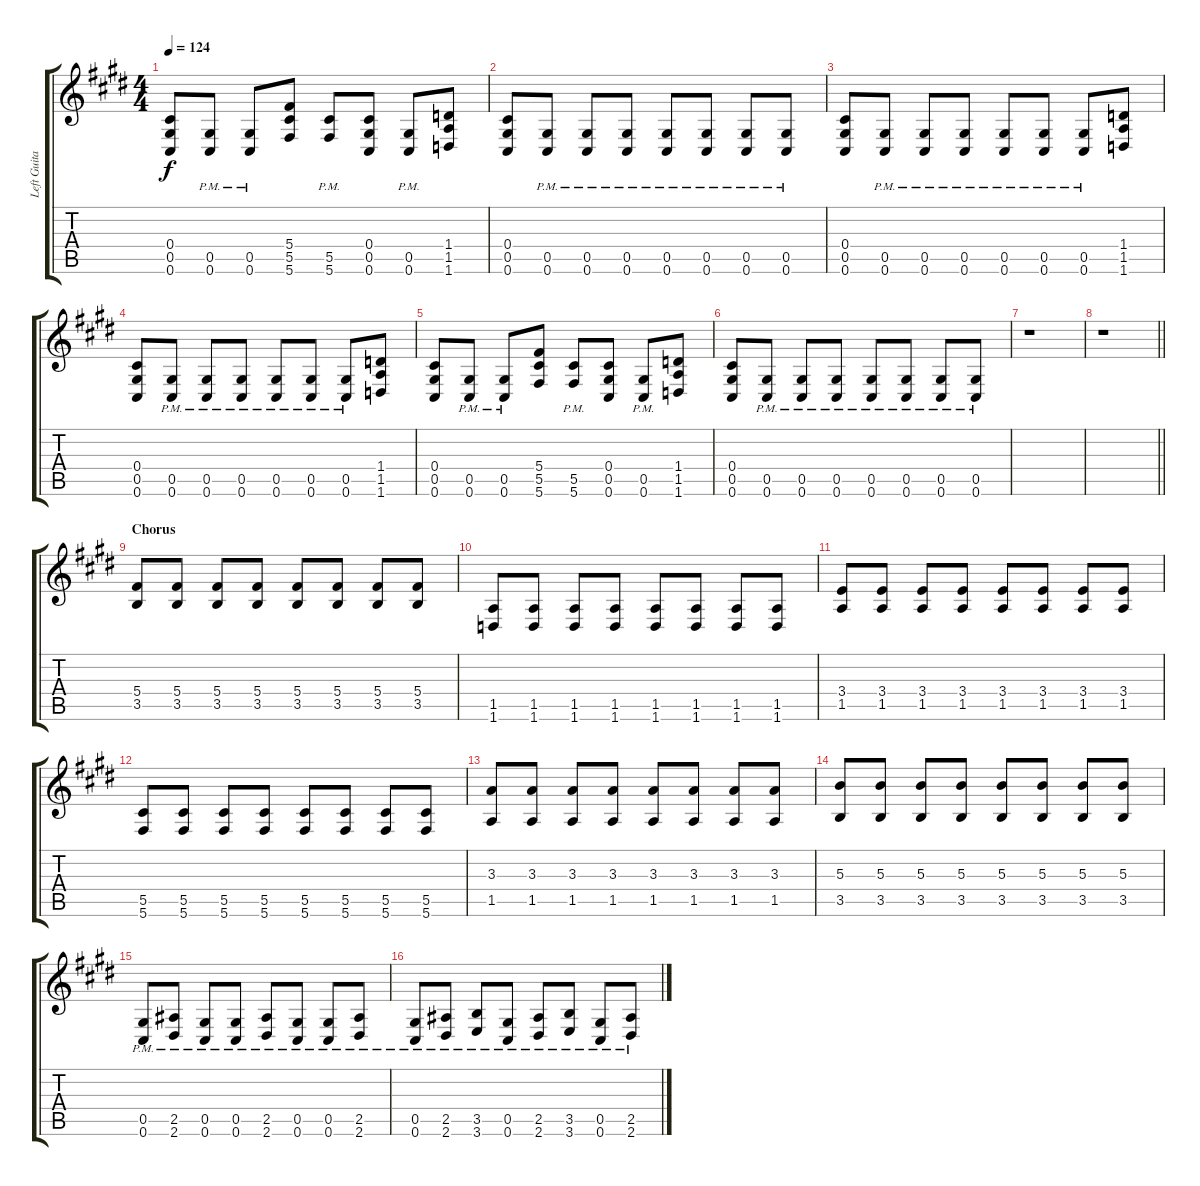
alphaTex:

\track ("Left Guitar I" "Left Guita") {instrument overdrivenguitar}
\staff {score tabs}
\tuning (Eb4 Bb3 Gb3 Db3 Ab2 Db2) {hide}
\ts (4 4)
\tempo 124
\clef g2
\ks e
(0.4 0.5 0.6).8{dy f} (0.5{pm} 0.6{pm}).8 (0.5{pm} 0.6{pm}).8 (5.4 5.5 5.6).8 (5.5{pm} 5.6{pm}).8 (0.4 0.5 0.6).8 (0.5{pm} 0.6{pm}).8 (1.4 1.5 1.6).8 |
(0.4 0.5 0.6).8 (0.5{pm} 0.6{pm}).8 (0.5{pm} 0.6{pm}).8 (0.5{pm} 0.6{pm}).8 (0.5{pm} 0.6{pm}).8 (0.5{pm} 0.6{pm}).8 (0.5{pm} 0.6{pm}).8 (0.5{pm} 0.6{pm}).8 |
(0.4 0.5 0.6).8 (0.5{pm} 0.6{pm}).8 (0.5{pm} 0.6{pm}).8 (0.5{pm} 0.6{pm}).8 (0.5{pm} 0.6{pm}).8 (0.5{pm} 0.6{pm}).8 (0.5{pm} 0.6{pm}).8 (1.4 1.5 1.6).8 |
(0.4 0.5 0.6).8 (0.5{pm} 0.6{pm}).8 (0.5{pm} 0.6{pm}).8 (0.5{pm} 0.6{pm}).8 (0.5{pm} 0.6{pm}).8 (0.5{pm} 0.6{pm}).8 (0.5{pm} 0.6{pm}).8 (1.4 1.5 1.6).8 |
(0.4 0.5 0.6).8 (0.5{pm} 0.6{pm}).8 (0.5{pm} 0.6{pm}).8 (5.4 5.5 5.6).8 (5.5{pm} 5.6{pm}).8 (0.4 0.5 0.6).8 (0.5{pm} 0.6{pm}).8 (1.4 1.5 1.6).8 |
(0.4 0.5 0.6).8 (0.5{pm} 0.6{pm}).8 (0.5{pm} 0.6{pm}).8 (0.5{pm} 0.6{pm}).8 (0.5{pm} 0.6{pm}).8 (0.5{pm} 0.6{pm}).8 (0.5{pm} 0.6{pm}).8 (0.5{pm} 0.6{pm}).8 |
r.1 |
\barLineRight lightlight
r.1 |
\section ("" "Chorus")
(5.4 3.5).8 (5.4 3.5).8 (5.4 3.5).8 (5.4 3.5).8 (5.4 3.5).8 (5.4 3.5).8 (5.4 3.5).8 (5.4 3.5).8 |
(1.5 1.6).8 (1.5 1.6).8 (1.5 1.6).8 (1.5 1.6).8 (1.5 1.6).8 (1.5 1.6).8 (1.5 1.6).8 (1.5 1.6).8 |
(3.4 1.5).8 (3.4 1.5).8 (3.4 1.5).8 (3.4 1.5).8 (3.4 1.5).8 (3.4 1.5).8 (3.4 1.5).8 (3.4 1.5).8 |
(5.5 5.6).8 (5.5 5.6).8 (5.5 5.6).8 (5.5 5.6).8 (5.5 5.6).8 (5.5 5.6).8 (5.5 5.6).8 (5.5 5.6).8 |
(3.3 1.5).8 (3.3 1.5).8 (3.3 1.5).8 (3.3 1.5).8 (3.3 1.5).8 (3.3 1.5).8 (3.3 1.5).8 (3.3 1.5).8 |
(5.3 3.5).8 (5.3 3.5).8 (5.3 3.5).8 (5.3 3.5).8 (5.3 3.5).8 (5.3 3.5).8 (5.3 3.5).8 (5.3 3.5).8 |
(0.5{pm} 0.6{pm}).8 (2.5{pm} 2.6{pm}).8 (0.5{pm} 0.6{pm}).8 (0.5{pm} 0.6{pm}).8 (2.5{pm} 2.6{pm}).8 (0.5{pm} 0.6{pm}).8 (0.5{pm} 0.6{pm}).8 (2.5{pm} 2.6{pm}).8 |
(0.5{pm} 0.6{pm}).8 (2.5{pm} 2.6{pm}).8 (3.5{pm} 3.6{pm}).8 (0.5{pm} 0.6{pm}).8 (2.5{pm} 2.6{pm}).8 (3.5{pm} 3.6{pm}).8 (0.5{pm} 0.6{pm}).8 (2.5{pm} 2.6{pm}).8
